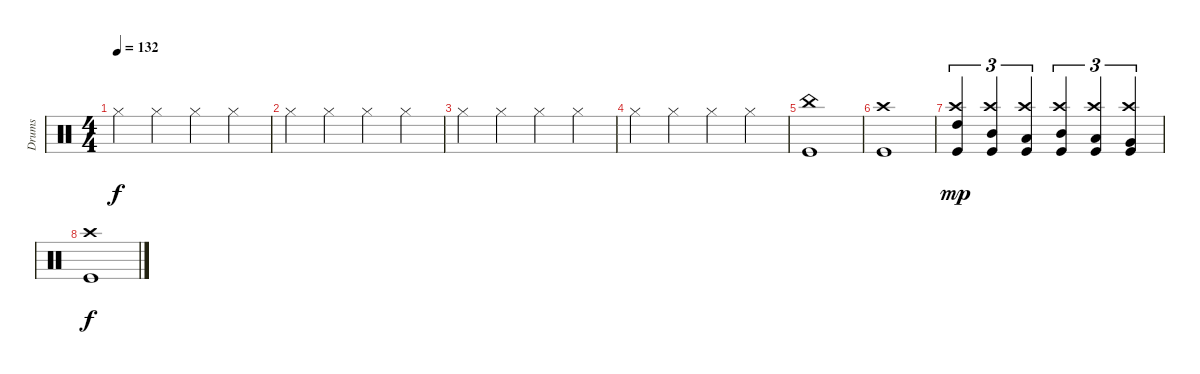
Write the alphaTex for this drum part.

\track ("Drums" "Drums") {instrument percussion}
\staff {score}
\articulation defaults
\ts (4 4)
\tempo 132
\clef neutral
\ks c "Hi-Hat (closed)".4{dy f} "Hi-Hat (closed)".4 "Hi-Hat (closed)".4 "Hi-Hat (closed)".4
|
"Hi-Hat (closed)".4 "Hi-Hat (closed)".4 "Hi-Hat (closed)".4 "Hi-Hat (closed)".4 |
"Hi-Hat (closed)".4 "Hi-Hat (closed)".4 "Hi-Hat (closed)".4 "Hi-Hat (closed)".4 |
"Hi-Hat (closed)".4 "Hi-Hat (closed)".4 "Hi-Hat (closed)".4 "Hi-Hat (closed)".4 |
("China (hit)" "Kick (hit)").1 |
("Crash high (hit)" "Kick (hit)").1 |
("Crash high (hit)" "Kick (hit)" "High Tom (hit)").4{tu (3 2) dy mp} ("Crash high (hit)" "Kick (hit)" "Mid Tom (hit)").4{tu (3 2)} ("Crash high (hit)" "Kick (hit)" "Low Tom (hit)").4{tu (3 2)} ("Crash high (hit)" "Kick (hit)" "Mid Tom (hit)").4{tu (3 2)} ("Crash high (hit)" "Kick (hit)" "Low Tom (hit)").4{tu (3 2)} ("Crash high (hit)" "Kick (hit)" "Very Low Tom (hit)").4{tu (3 2)} |
("Crash high (hit)" "Kick (hit)").1{dy f}
